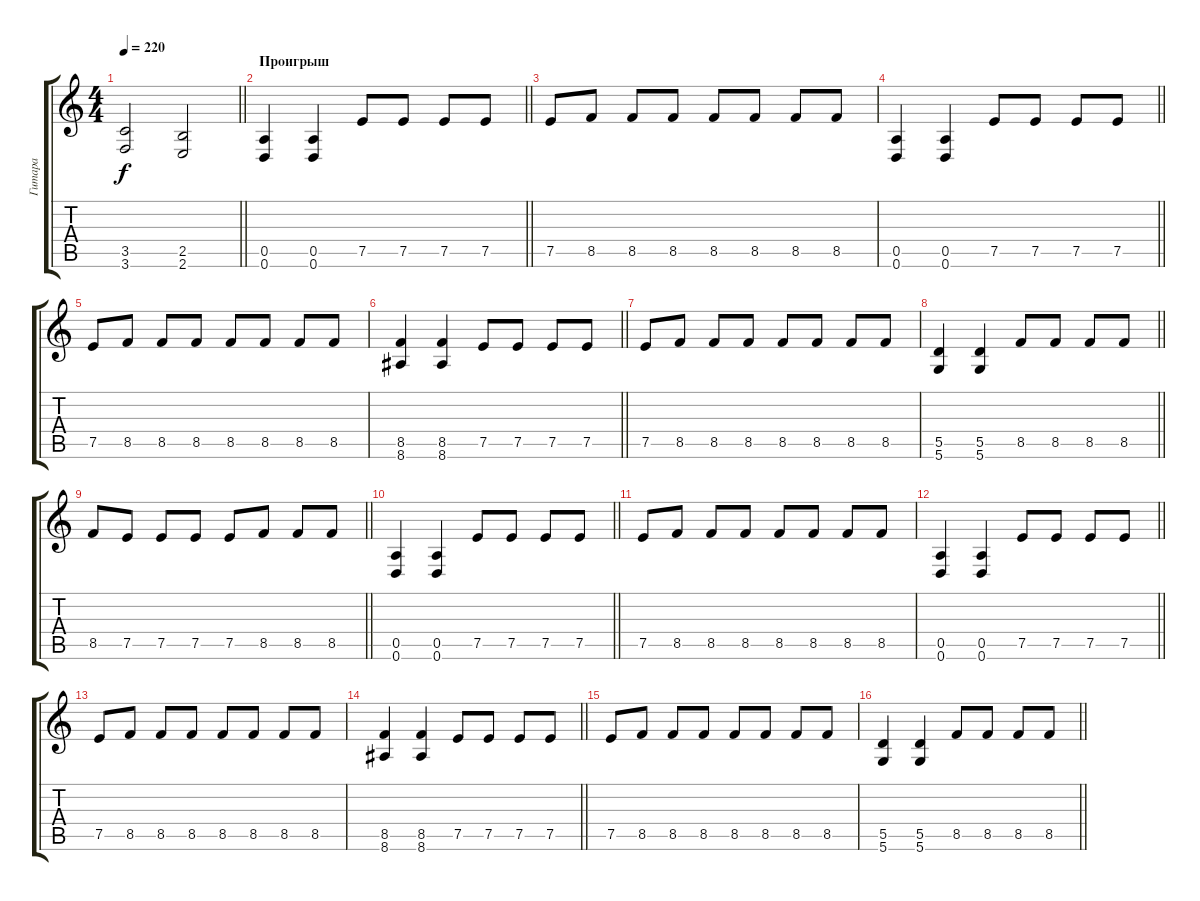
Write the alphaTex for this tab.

\track ("Гитара" "Гитара") {instrument distortionguitar}
\staff {score tabs}
\tuning (E4 B3 G3 D3 A2 D2) {hide}
\ts (4 4)
\tempo 220
\clef g2
\barLineRight lightlight
\ks c
(3.5{t} 3.6{t}).2{dy f} (2.5 2.6).2 |
\section ("" "Проигрыш")
\barLineRight lightlight
(0.5 0.6).4 (0.5 0.6).4 7.5.8 7.5.8 7.5.8 7.5.8 |
7.5.8 8.5.8 8.5.8 8.5.8 8.5.8 8.5.8 8.5.8 8.5.8 |
\barLineRight lightlight
(0.5 0.6).4 (0.5 0.6).4 7.5.8 7.5.8 7.5.8 7.5.8 |
7.5.8 8.5.8 8.5.8 8.5.8 8.5.8 8.5.8 8.5.8 8.5.8 |
\barLineRight lightlight
(8.5 8.6).4 (8.5 8.6).4 7.5.8 7.5.8 7.5.8 7.5.8 |
7.5.8 8.5.8 8.5.8 8.5.8 8.5.8 8.5.8 8.5.8 8.5.8 |
\barLineRight lightlight
(5.5 5.6).4 (5.5 5.6).4 8.5.8 8.5.8 8.5.8 8.5.8 |
\barLineRight lightlight
8.5.8 7.5.8 7.5.8 7.5.8 7.5.8 8.5.8 8.5.8 8.5.8 |
\barLineRight lightlight
(0.5 0.6).4 (0.5 0.6).4 7.5.8 7.5.8 7.5.8 7.5.8 |
7.5.8 8.5.8 8.5.8 8.5.8 8.5.8 8.5.8 8.5.8 8.5.8 |
\barLineRight lightlight
(0.5 0.6).4 (0.5 0.6).4 7.5.8 7.5.8 7.5.8 7.5.8 |
7.5.8 8.5.8 8.5.8 8.5.8 8.5.8 8.5.8 8.5.8 8.5.8 |
\barLineRight lightlight
(8.5 8.6).4 (8.5 8.6).4 7.5.8 7.5.8 7.5.8 7.5.8 |
7.5.8 8.5.8 8.5.8 8.5.8 8.5.8 8.5.8 8.5.8 8.5.8 |
\barLineRight lightlight
(5.5 5.6).4 (5.5 5.6).4 8.5.8 8.5.8 8.5.8 8.5.8
